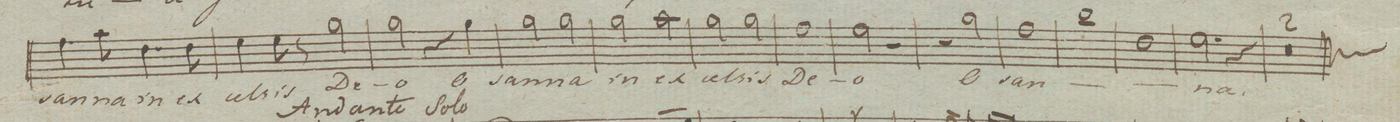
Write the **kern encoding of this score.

**kern	**text	**dynam
*I"Soprano Solo	*	*
*clefC1	*	*
*k[]	*	*
*met(c)	*	*
*M4/4	*	*
4.dd\	-ſan-	.
8ff\	-na	.
4.b\	in	.
8b\	ex-	.
=52	=52	=52
4cc\	-cel-	.
8cc\	-ſis	.
8r	.	.
2ee\	De-	.
=53	=53	=53
2ee\	-o	.
4r	.	.
4ee\	O-	.
=54	=54	=54
2ee\	-ſan-	.
2ee\	-na	.
=55	=55	=55
2ee^\	in	.
2ff\	ex-	.
=56	=56	=56
2ee\	-cel-	.
2ee\	-ſis	.
=57	=57	=57
1dd	De-	.
=58	=58	=58
2cc\	-o	.
2r	.	.
=59	=59	=59
2r	.	.
2ee\	O-	.
=60	=60	=60
1dd	-ſan-	.
=61	=61	=61
1gg	.	.
=62	=62	=62
1b	.	.
=63	=63	=63
2.cc\	-na.	.
4r	.	.
=64	=64	=64
0r	.	.
=65	=65	=65
==	==	==
*-	*-	*-
